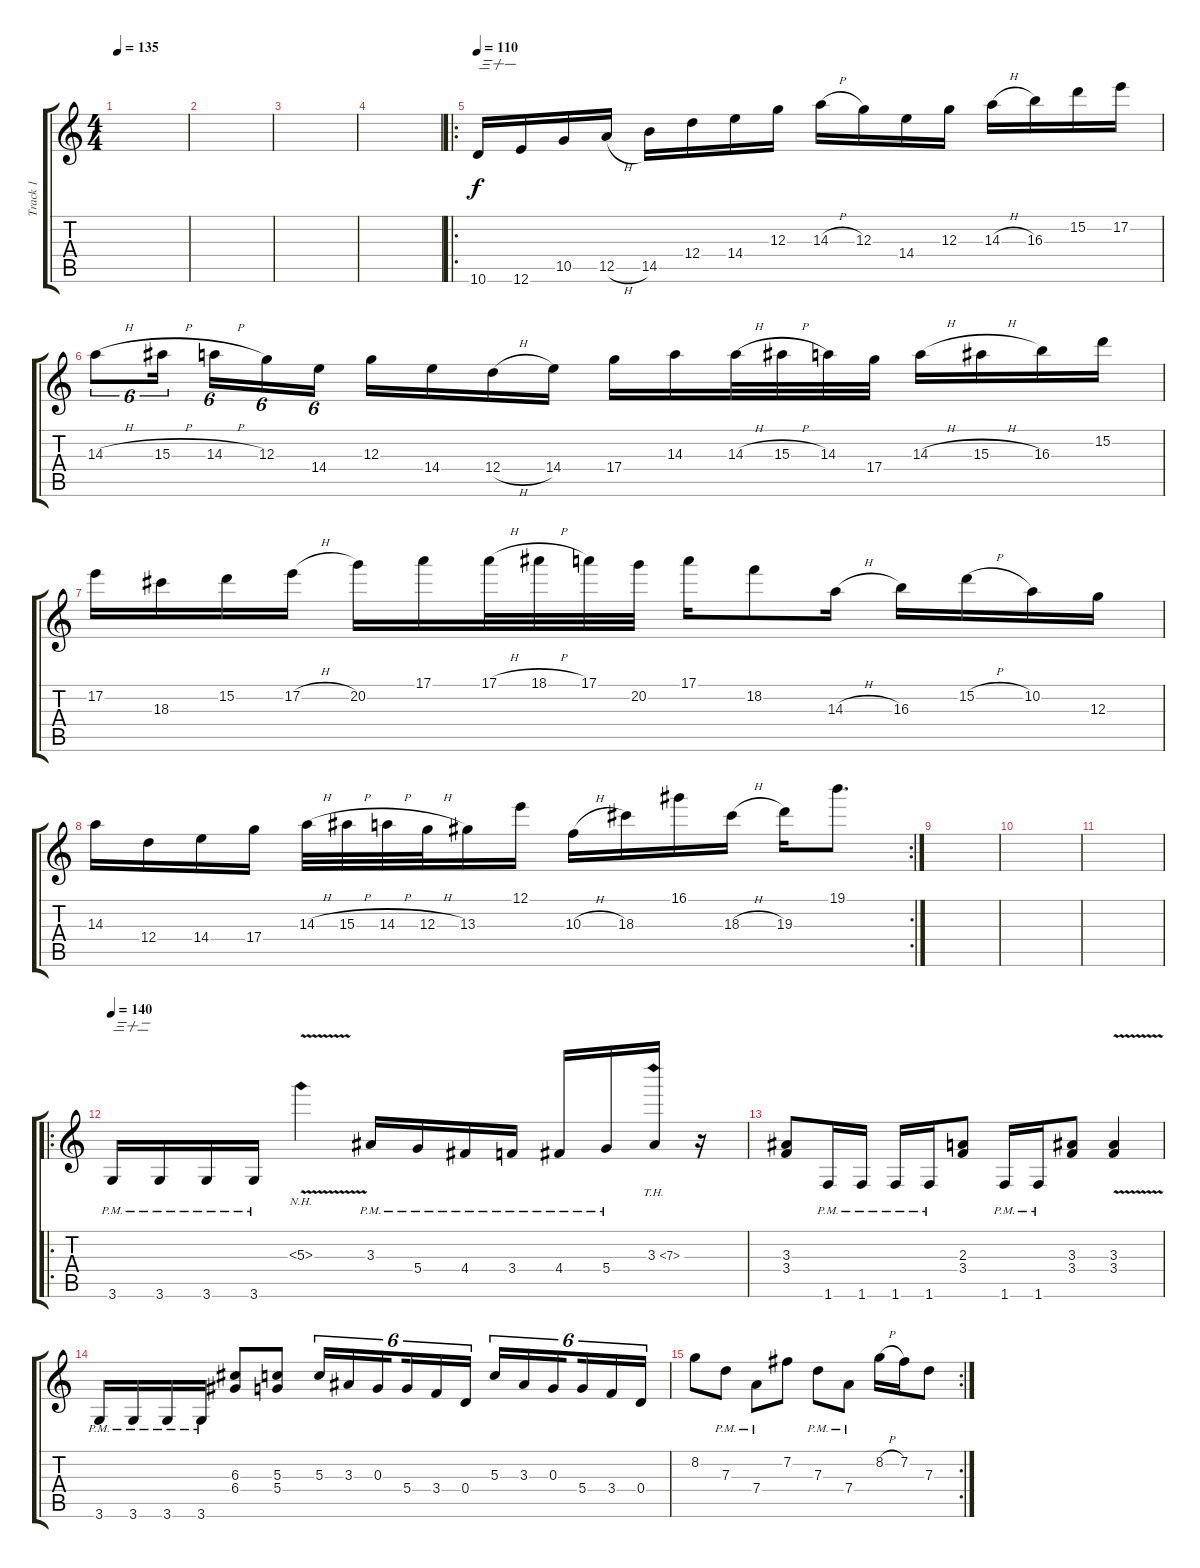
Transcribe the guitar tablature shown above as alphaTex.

\track ("Track 1" "Track 1") {instrument distortionguitar}
\staff {score tabs}
\tuning (E4 B3 G3 D3 A2 E2) {hide}
\ts (4 4)
\tempo 135
\clef g2
\ks c
|
|
|
|
\ro
\tempo 110
10.6.16{txt "三十一"} 12.6.16 10.5.16 12.5{h}.16 14.5.16 12.4.16 14.4.16 12.3.16 14.3{h}.16 12.3.16 14.4.16 12.3.16 14.3{h}.16 16.3.16 15.2.16 17.2.16 |
14.3{h}.8{tu (6 4)} 15.3{h}.16{tu (6 4) beam splitsecondary} 14.3{h}.16{tu (6 4)} 12.3.16{tu (6 4)} 14.4.16{tu (6 4)} 12.3.16 14.4.16 12.4{h}.16 14.4.16 17.4.16 14.3.16 14.3{h}.32 15.3{h}.32 14.3.32 17.4.32 14.3{h}.16 15.3{h}.16 16.3.16 15.2.16 |
17.2.16 18.3.16 15.2.16 17.2{h}.16 20.2.16 17.1.16 17.1{h}.32 18.1{h}.32 17.1.32 20.2.32 17.1.16 18.2.8 14.3{h}.16 16.3.16 15.2{h}.16 10.2.16 12.3.16 |
\rc 2
14.3.16 12.4.16 14.4.16 17.4.16 14.3{h}.32 15.3{h}.32 14.3{h}.32 12.3{h}.32 13.3.16 12.1.16 10.3{h}.16 18.3.16 16.1.16 18.3{h}.16 19.3.16 19.1.8{d} |
|
|
|
\ro
\tempo 140
3.6{pm}.16{txt "三十二"} 3.6{pm}.16 3.6{pm}.16 3.6{pm}.16 5.3{nh v}.4 3.3{pm}.16 5.4{pm}.16 4.4{pm}.16 3.4{pm}.16 4.4{pm}.16 5.4{pm}.16 3.3{th 4}.16 r.16 |
(3.3 3.4).8 1.6{pm}.16 1.6{pm}.16 1.6{pm}.16 1.6{pm}.16 (2.3 3.4).8 1.6{pm}.16 1.6{pm}.16 (3.3 3.4).8 (3.3{v} 3.4{v}).4 |
3.6{pm}.16 3.6{pm}.16 3.6{pm}.16{txt ""} 3.6{pm}.16 (6.3 6.4).8 (5.3 5.4).8 5.3.16{tu (6 4)} 3.3.16{tu (6 4)} 0.3.16{tu (6 4) beam splitsecondary} 5.4.16{tu (6 4)} 3.4.16{tu (6 4)} 0.4.16{tu (6 4)} 5.3.16{tu (6 4)} 3.3.16{tu (6 4)} 0.3.16{tu (6 4) beam splitsecondary} 5.4.16{tu (6 4)} 3.4.16{tu (6 4)} 0.4.16{tu (6 4)} |
\rc 2
8.2.8 7.3{pm}.8 7.4{pm}.8 7.2.8 7.3{pm}.8 7.4{pm}.8 8.2{h}.16 7.2.16 7.3.8
